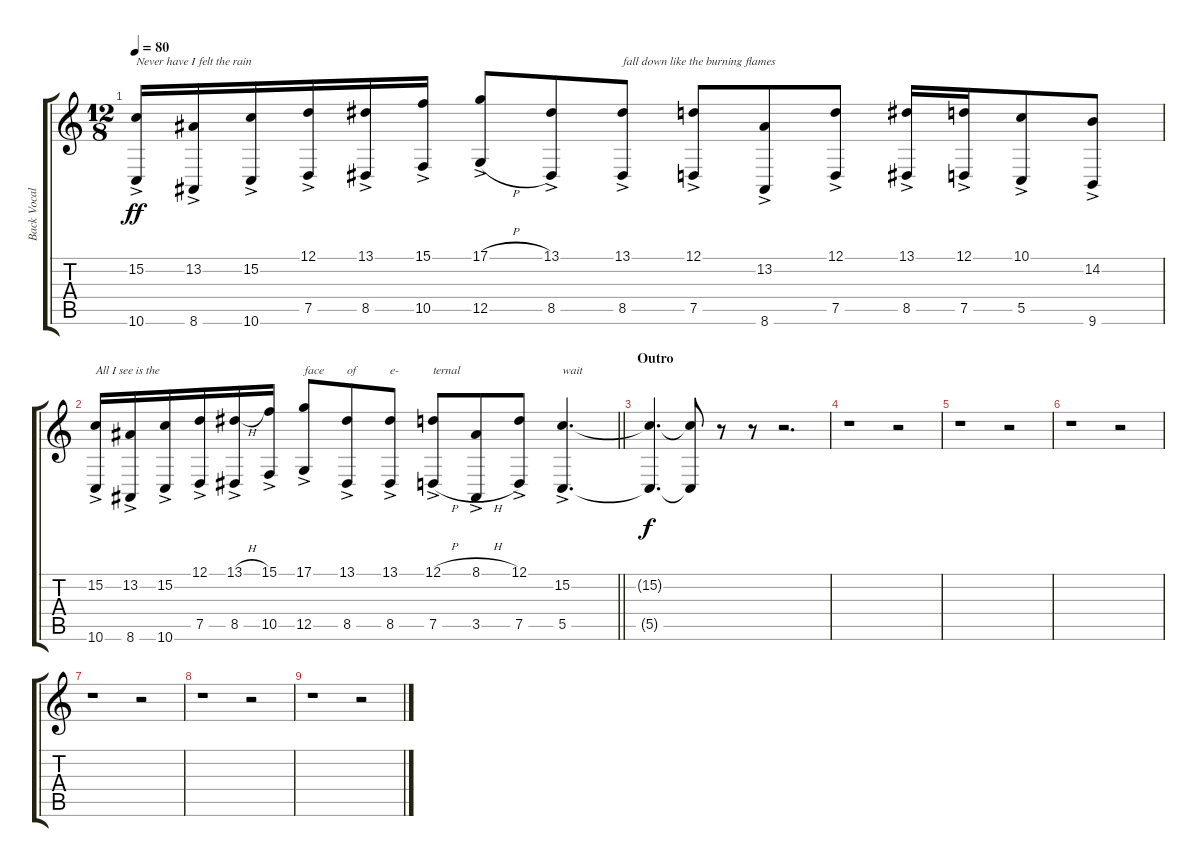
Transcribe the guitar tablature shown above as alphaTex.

\track ("Back Vocal" "Back Vocal") {instrument choiraahs}
\staff {score tabs}
\tuning (D4 A3 F3 C3 G2 D2) {hide}
\ts (12 8)
\tempo 80
\clef g2
\ks c
(15.2{ac} 10.6{ac}).16{txt "Never have I felt the rain" dy ff} (13.2{ac} 8.6{ac}).16 (15.2{ac} 10.6{ac}).16 (12.1{ac} 7.5{ac}).16 (13.1{ac} 8.5{ac}).16 (15.1{ac} 10.5{ac}).16 (17.1{h ac} 12.5{h ac}).8 (13.1{ac} 8.5{ac}).8 (13.1{ac} 8.5{ac}).8{txt "fall down like the burning flames"} (12.1{ac} 7.5{ac}).8 (13.2{ac} 8.6{ac}).8 (12.1{ac} 7.5{ac}).8 (13.1{ac} 8.5{ac}).16 (12.1{ac} 7.5{ac}).16 (10.1{ac} 5.5{ac}).8 (14.2{ac} 9.6{ac}).8 |
\barLineRight lightlight
(15.2{ac} 10.6{ac}).16{txt "All I see is the"} (13.2{ac} 8.6{ac}).16 (15.2{ac} 10.6{ac}).16 (12.1{ac} 7.5{ac}).16 (13.1{h ac} 8.5{ac}).16 (15.1{ac} 10.5{ac}).16 (17.1{ac} 12.5{ac}).8{txt "face"} (13.1{ac} 8.5{ac}).8{txt "of"} (13.1{ac} 8.5{ac}).8{txt "e-"} (12.1{h ac} 7.5{h ac}).8{txt "ternal"} (8.1{h ac} 3.5{h ac}).8 (12.1{ac} 7.5{ac}).8 (15.2{ac} 5.5{ac}).4{d txt "wait"} |
\section ("" "Outro")
(15.2{t} 5.5{t}).4{d dy f} (15.2{t} 5.5{t}).8 r.8 r.8 r.2{d} |
r.1 r.2 |
r.1 r.2 |
r.1 r.2 |
r.1 r.2 |
r.1 r.2 |
r.1 r.2
